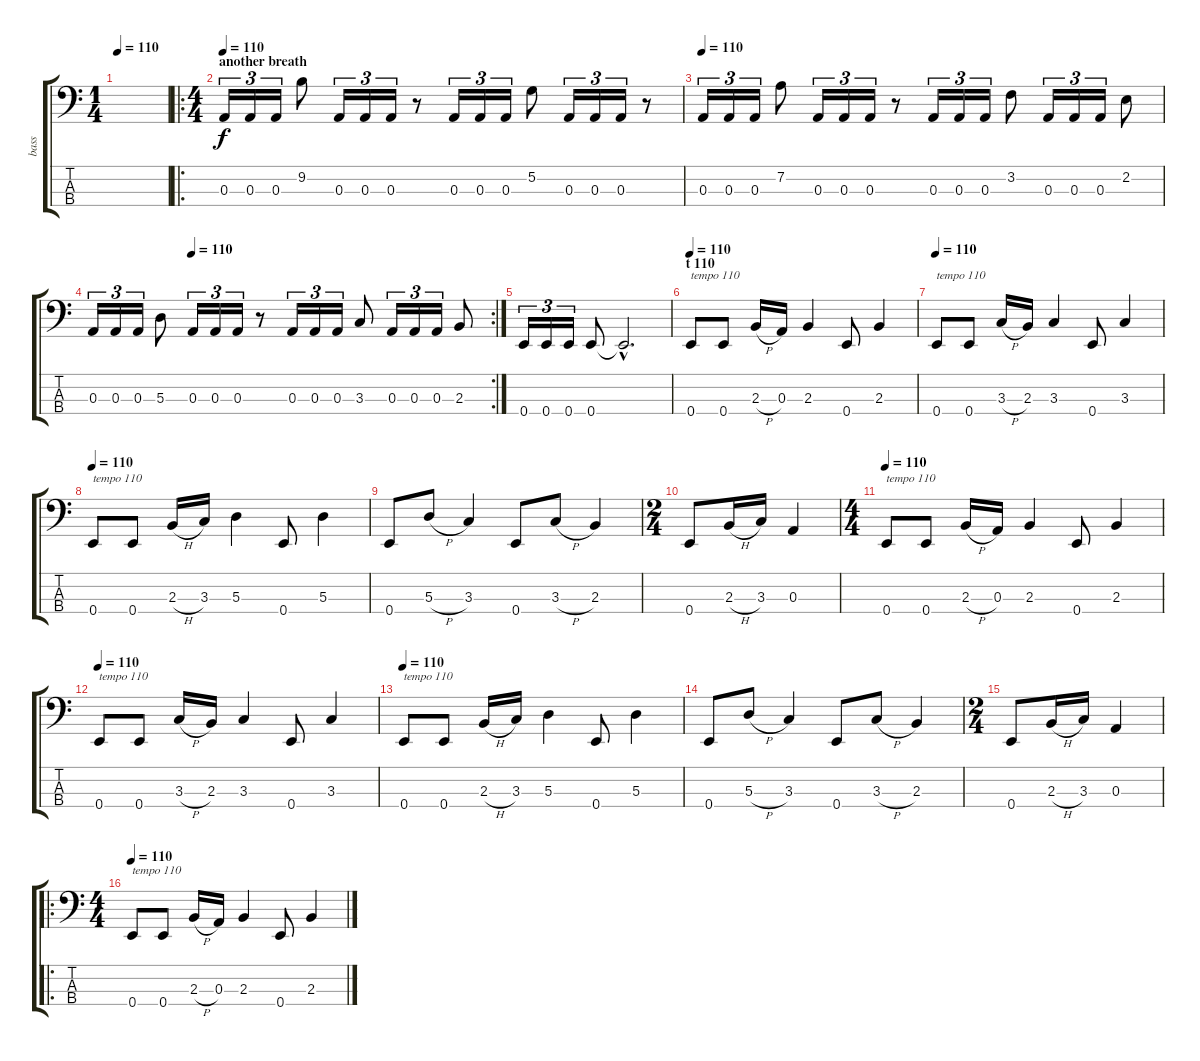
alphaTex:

\track ("bass" "bass") {instrument electricbassfinger}
\staff {score tabs}
\tuning (G2 D2 A1 E1) {hide}
\ts (1 4)
\tempo 110
\clef f4
\ks c
|
\ro
\ts (4 4)
\section ("" "another breath")
\tempo 110
0.3.16{tu (3 2) instrument slapbass1} 0.3.16{tu (3 2)} 0.3.16{tu (3 2)} 9.2.8 0.3.16{tu (3 2)} 0.3.16{tu (3 2)} 0.3.16{tu (3 2)} r.8 0.3.16{tu (3 2)} 0.3.16{tu (3 2)} 0.3.16{tu (3 2)} 5.2.8 0.3.16{tu (3 2)} 0.3.16{tu (3 2)} 0.3.16{tu (3 2)} r.8 |
\tempo 110
0.3.16{tu (3 2) instrument slapbass1} 0.3.16{tu (3 2)} 0.3.16{tu (3 2)} 7.2.8 0.3.16{tu (3 2)} 0.3.16{tu (3 2)} 0.3.16{tu (3 2)} r.8 0.3.16{tu (3 2)} 0.3.16{tu (3 2)} 0.3.16{tu (3 2)} 3.2.8 0.3.16{tu (3 2)} 0.3.16{tu (3 2)} 0.3.16{tu (3 2)} 2.2.8 |
\rc 2
\tempo (110 0.25)
0.3.16{tu (3 2)} 0.3.16{tu (3 2)} 0.3.16{tu (3 2)} 5.3.8 0.3.16{tu (3 2) instrument slapbass1} 0.3.16{tu (3 2)} 0.3.16{tu (3 2)} r.8 0.3.16{tu (3 2)} 0.3.16{tu (3 2)} 0.3.16{tu (3 2)} 3.3.8 0.3.16{tu (3 2)} 0.3.16{tu (3 2)} 0.3.16{tu (3 2)} 2.3.8 |
0.4.16{tu (3 2)} 0.4.16{tu (3 2)} 0.4.16{tu (3 2)} 0.4.8 0.4{hac t}.2{d} |
\section ("" "t 110")
\tempo 110
0.4.8{txt "tempo 110" volume 16 instrument electricbassfinger} 0.4.8 2.3{h}.16 0.3.16 2.3.4 0.4.8 2.3.4 |
\tempo 110
0.4.8{txt "tempo 110"} 0.4.8 3.3{h}.16 2.3.16 3.3.4 0.4.8 3.3.4 |
\tempo 110
0.4.8{txt "tempo 110"} 0.4.8 2.3{h}.16 3.3.16 5.3.4 0.4.8 5.3.4 |
0.4.8 5.3{h}.8 3.3.4 0.4.8 3.3{h}.8 2.3.4 |
\ts (2 4)
0.4.8 2.3{h}.16 3.3.16 0.3.4 |
\ts (4 4)
\section ("" "")
\tempo 110
0.4.8{txt "tempo 110"} 0.4.8 2.3{h}.16 0.3.16 2.3.4 0.4.8 2.3.4 |
\tempo 110
0.4.8{txt "tempo 110"} 0.4.8 3.3{h}.16 2.3.16 3.3.4 0.4.8 3.3.4 |
\tempo 110
0.4.8{txt "tempo 110"} 0.4.8 2.3{h}.16 3.3.16 5.3.4 0.4.8 5.3.4 |
0.4.8 5.3{h}.8 3.3.4 0.4.8 3.3{h}.8 2.3.4 |
\ts (2 4)
0.4.8 2.3{h}.16 3.3.16 0.3.4 |
\ro
\ts (4 4)
\tempo 110
0.4.8{txt "tempo 110"} 0.4.8 2.3{h}.16 0.3.16 2.3.4 0.4.8 2.3.4
